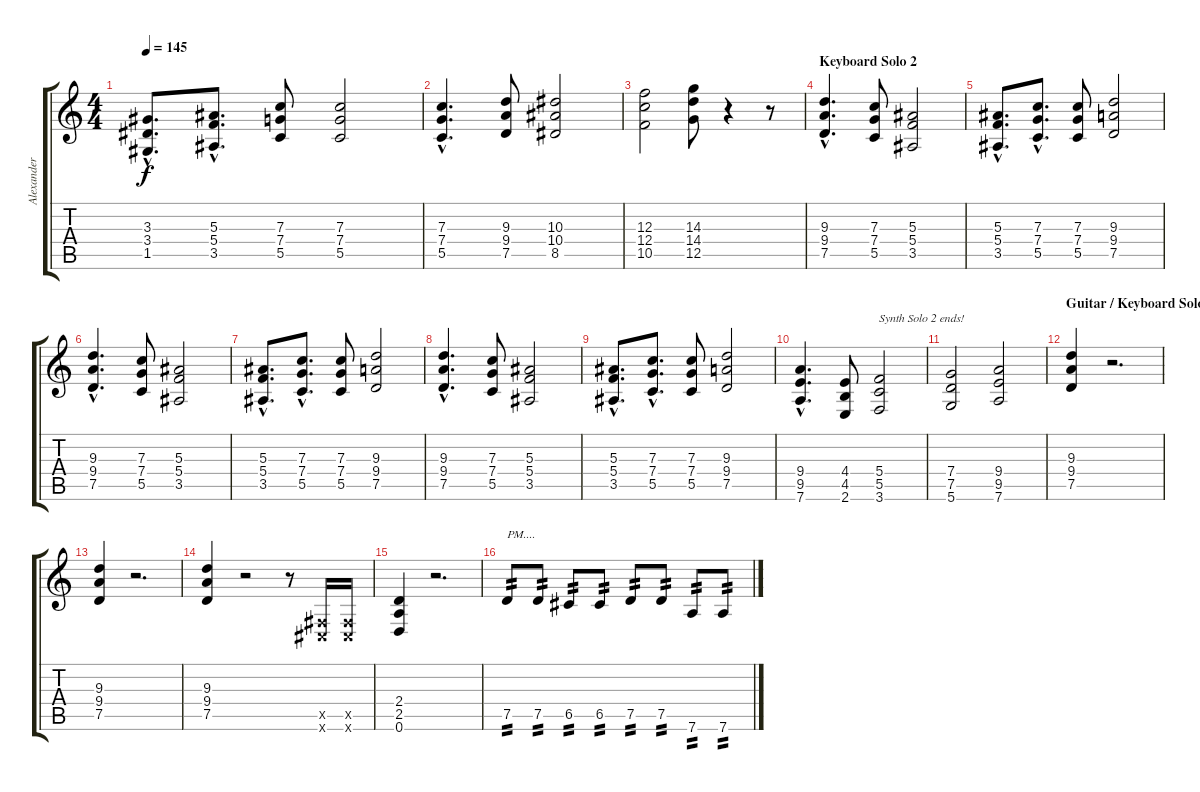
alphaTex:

\track ("Alexander Kuoppala" "Alexander ") {instrument distortionguitar}
\staff {score tabs}
\tuning (D4 A3 F3 C3 G2 D2) {hide}
\ts (4 4)
\tempo 145
\clef g2
\ks c
(3.3{hac} 3.4{hac} 1.5{hac}).8{d dy f} (5.3{hac} 5.4{hac} 3.5{hac}).8{d} (7.3 7.4 5.5).8 (7.3 7.4 5.5).2 |
(7.3{hac} 7.4{hac} 5.5{hac}).4{d} (9.3 9.4 7.5).8 (10.3 10.4 8.5).2 |
(12.3 12.4 10.5).2 (14.3 14.4 12.5).8 r.4 r.8 |
\section ("" "Keyboard Solo 2")
(9.3{hac} 9.4{hac} 7.5{hac}).4{d} (7.3 7.4 5.5).8 (5.3 5.4 3.5).2 |
(5.3{hac} 5.4{hac} 3.5{hac}).8{d} (7.3{hac} 7.4{hac} 5.5{hac}).8{d} (7.3 7.4 5.5).8 (9.3 9.4 7.5).2 |
(9.3{hac} 9.4{hac} 7.5{hac}).4{d} (7.3 7.4 5.5).8 (5.3 5.4 3.5).2 |
(5.3{hac} 5.4{hac} 3.5{hac}).8{d} (7.3{hac} 7.4{hac} 5.5{hac}).8{d} (7.3 7.4 5.5).8 (9.3 9.4 7.5).2 |
(9.3{hac} 9.4{hac} 7.5{hac}).4{d} (7.3 7.4 5.5).8 (5.3 5.4 3.5).2 |
(5.3{hac} 5.4{hac} 3.5{hac}).8{d} (7.3{hac} 7.4{hac} 5.5{hac}).8{d} (7.3 7.4 5.5).8 (9.3 9.4 7.5).2 |
(9.4{hac} 9.5{hac} 7.6{hac}).4{d} (4.4 4.5 2.6).8 (5.4 5.5 3.6).2{txt "Synth Solo 2 ends!"} |
(7.4 7.5 5.6).2 (9.4 9.5 7.6).2 |
\section ("" "Guitar / Keyboard Solo 3")
(9.3 9.4 7.5).4 r.2{d} |
(9.3 9.4 7.5).4 r.2{d} |
(9.3 9.4 7.5).4 r.2 r.8 (-1.5{x} -1.6{x}).16 (-1.5{x} -1.6{x}).16 |
(2.4 2.5 0.6).4 r.2{d} |
7.5.8{txt "PM...." tp 2} 7.5.8{tp 2} 6.5.8{tp 2} 6.5.8{tp 2} 7.5.8{tp 2} 7.5.8{tp 2} 7.6.8{tp 2} 7.6.8{tp 2}
